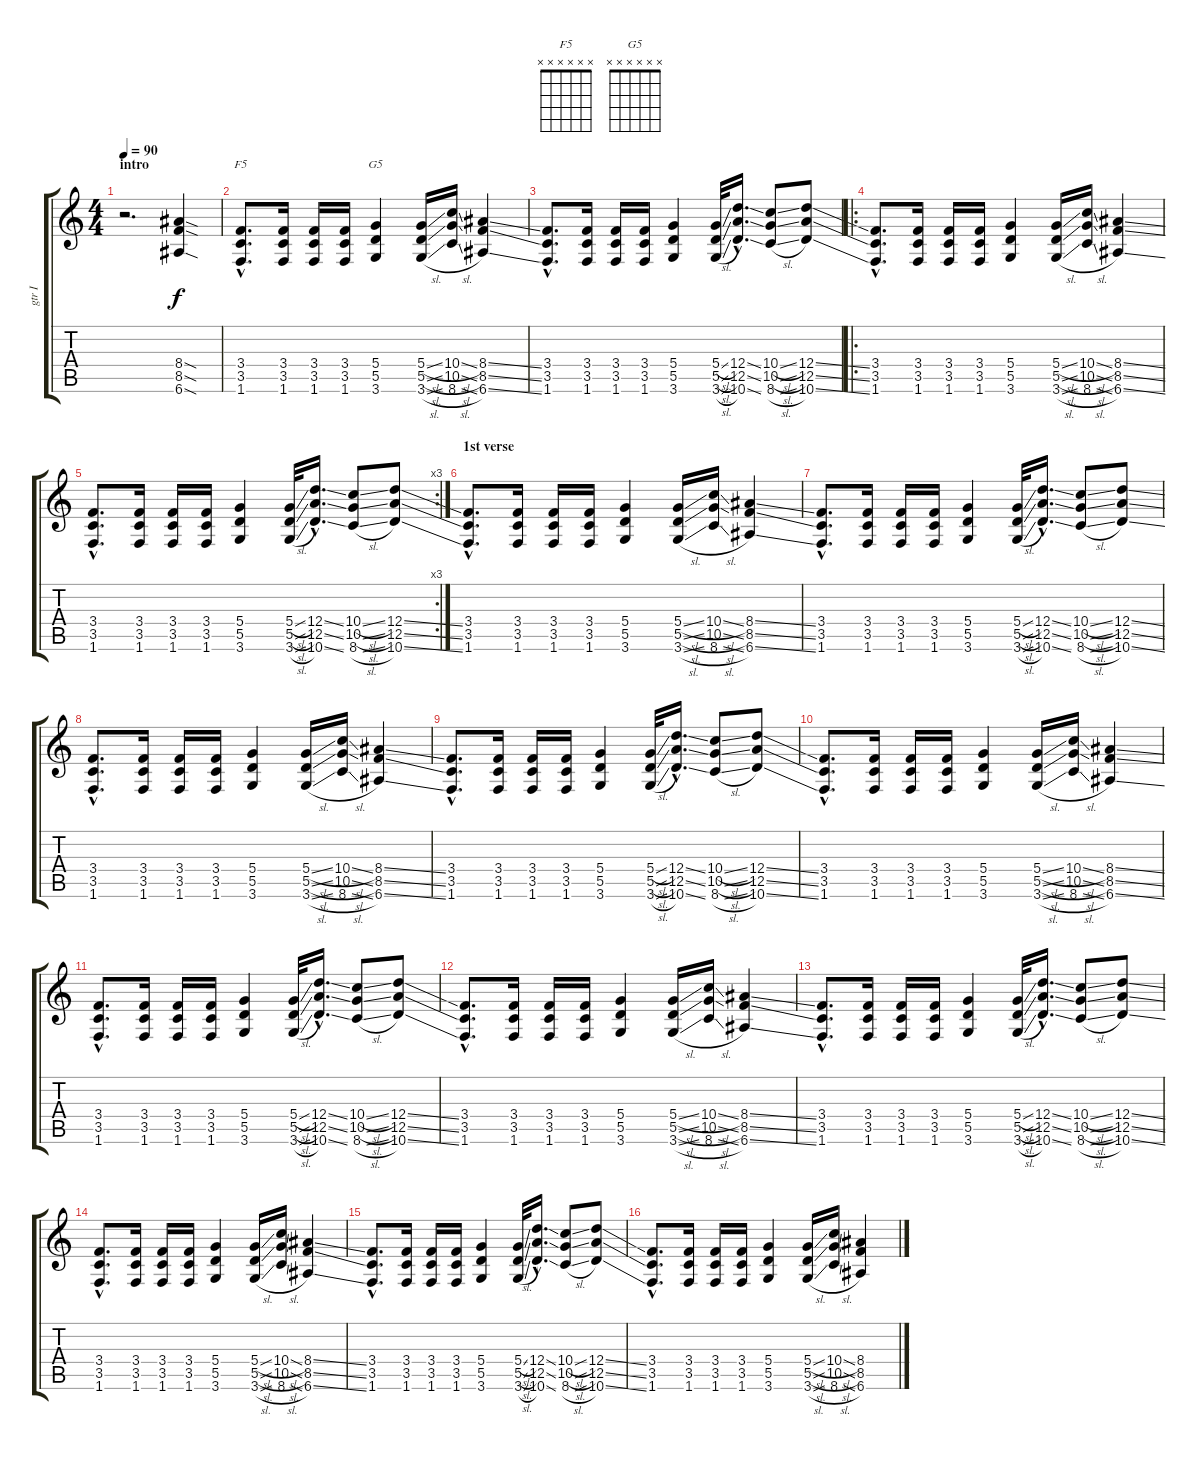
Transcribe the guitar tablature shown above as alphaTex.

\track ("gtr I" "gtr I") {instrument overdrivenguitar}
\staff {score tabs}
\tuning (E4 B3 G3 D3 A2 E2) {hide}
\chord ("F5" x x x x x x)
\chord ("G5" x x x x x x)
\ts (4 4)
\section ("" "intro")
\tempo 90
\clef g2
\ks c
r.2{d dy f instrument overdrivenguitar} (8.4{sod} 8.5{sod} 6.6{sod}).4 |
(3.4{hac} 3.5{hac} 1.6{hac}).8{d ch "F5"} (3.4 3.5 1.6).16 (3.4 3.5 1.6).16 (3.4 3.5 1.6).16 (5.4 5.5 3.6).4{ch "G5"} (5.4{sl} 5.5{sl} 3.6{sl}).16 (10.4{sl} 10.5{sl} 8.6{sl}).16 (8.4{ss} 8.5{ss} 6.6{ss}).4 |
(3.4{hac} 3.5{hac} 1.6{hac}).8{d} (3.4 3.5 1.6).16 (3.4 3.5 1.6).16 (3.4 3.5 1.6).16 (5.4 5.5 3.6).4 (5.4{sl} 5.5{sl} 3.6{sl}).32 (12.4{ss hac} 12.5{ss hac} 10.6{ss hac}).16{d} (10.4{sl} 10.5{sl} 8.6{sl}).8 (12.4{ss} 12.5{ss} 10.6{ss}).8 |
\ro
(3.4{hac} 3.5{hac} 1.6{hac}).8{d} (3.4 3.5 1.6).16 (3.4 3.5 1.6).16 (3.4 3.5 1.6).16 (5.4 5.5 3.6).4 (5.4{sl} 5.5{sl} 3.6{sl}).16 (10.4{sl} 10.5{sl} 8.6{sl}).16 (8.4{ss} 8.5{ss} 6.6{ss}).4 |
\rc 3
(3.4{hac} 3.5{hac} 1.6{hac}).8{d} (3.4 3.5 1.6).16 (3.4 3.5 1.6).16 (3.4 3.5 1.6).16 (5.4 5.5 3.6).4 (5.4{sl} 5.5{sl} 3.6{sl}).32 (12.4{ss hac} 12.5{ss hac} 10.6{ss hac}).16{d} (10.4{sl} 10.5{sl} 8.6{sl}).8 (12.4{ss} 12.5{ss} 10.6{ss}).8 |
\section ("" "1st verse")
(3.4{hac} 3.5{hac} 1.6{hac}).8{d} (3.4 3.5 1.6).16 (3.4 3.5 1.6).16 (3.4 3.5 1.6).16 (5.4 5.5 3.6).4 (5.4{sl} 5.5{sl} 3.6{sl}).16 (10.4{sl} 10.5{sl} 8.6{sl}).16 (8.4{ss} 8.5{ss} 6.6{ss}).4 |
(3.4{hac} 3.5{hac} 1.6{hac}).8{d} (3.4 3.5 1.6).16 (3.4 3.5 1.6).16 (3.4 3.5 1.6).16 (5.4 5.5 3.6).4 (5.4{sl} 5.5{sl} 3.6{sl}).32 (12.4{ss hac} 12.5{ss hac} 10.6{ss hac}).16{d} (10.4{sl} 10.5{sl} 8.6{sl}).8 (12.4{ss} 12.5{ss} 10.6{ss}).8 |
(3.4{hac} 3.5{hac} 1.6{hac}).8{d} (3.4 3.5 1.6).16 (3.4 3.5 1.6).16 (3.4 3.5 1.6).16 (5.4 5.5 3.6).4 (5.4{sl} 5.5{sl} 3.6{sl}).16 (10.4{sl} 10.5{sl} 8.6{sl}).16 (8.4{ss} 8.5{ss} 6.6{ss}).4 |
(3.4{hac} 3.5{hac} 1.6{hac}).8{d} (3.4 3.5 1.6).16 (3.4 3.5 1.6).16 (3.4 3.5 1.6).16 (5.4 5.5 3.6).4 (5.4{sl} 5.5{sl} 3.6{sl}).32 (12.4{ss hac} 12.5{ss hac} 10.6{ss hac}).16{d} (10.4{sl} 10.5{sl} 8.6{sl}).8 (12.4{ss} 12.5{ss} 10.6{ss}).8 |
(3.4{hac} 3.5{hac} 1.6{hac}).8{d} (3.4 3.5 1.6).16 (3.4 3.5 1.6).16 (3.4 3.5 1.6).16 (5.4 5.5 3.6).4 (5.4{sl} 5.5{sl} 3.6{sl}).16 (10.4{sl} 10.5{sl} 8.6{sl}).16 (8.4{ss} 8.5{ss} 6.6{ss}).4 |
(3.4{hac} 3.5{hac} 1.6{hac}).8{d} (3.4 3.5 1.6).16 (3.4 3.5 1.6).16 (3.4 3.5 1.6).16 (5.4 5.5 3.6).4 (5.4{sl} 5.5{sl} 3.6{sl}).32 (12.4{ss hac} 12.5{ss hac} 10.6{ss hac}).16{d} (10.4{sl} 10.5{sl} 8.6{sl}).8 (12.4{ss} 12.5{ss} 10.6{ss}).8 |
(3.4{hac} 3.5{hac} 1.6{hac}).8{d} (3.4 3.5 1.6).16 (3.4 3.5 1.6).16 (3.4 3.5 1.6).16 (5.4 5.5 3.6).4 (5.4{sl} 5.5{sl} 3.6{sl}).16 (10.4{sl} 10.5{sl} 8.6{sl}).16 (8.4{ss} 8.5{ss} 6.6{ss}).4 |
(3.4{hac} 3.5{hac} 1.6{hac}).8{d} (3.4 3.5 1.6).16 (3.4 3.5 1.6).16 (3.4 3.5 1.6).16 (5.4 5.5 3.6).4 (5.4{sl} 5.5{sl} 3.6{sl}).32 (12.4{ss hac} 12.5{ss hac} 10.6{ss hac}).16{d} (10.4{sl} 10.5{sl} 8.6{sl}).8 (12.4{ss} 12.5{ss} 10.6{ss}).8 |
(3.4{hac} 3.5{hac} 1.6{hac}).8{d} (3.4 3.5 1.6).16 (3.4 3.5 1.6).16 (3.4 3.5 1.6).16 (5.4 5.5 3.6).4 (5.4{sl} 5.5{sl} 3.6{sl}).16 (10.4{sl} 10.5{sl} 8.6{sl}).16 (8.4{ss} 8.5{ss} 6.6{ss}).4 |
(3.4{hac} 3.5{hac} 1.6{hac}).8{d} (3.4 3.5 1.6).16 (3.4 3.5 1.6).16 (3.4 3.5 1.6).16 (5.4 5.5 3.6).4 (5.4{sl} 5.5{sl} 3.6{sl}).32 (12.4{ss hac} 12.5{ss hac} 10.6{ss hac}).16{d} (10.4{sl} 10.5{sl} 8.6{sl}).8 (12.4{ss} 12.5{ss} 10.6{ss}).8 |
(3.4{hac} 3.5{hac} 1.6{hac}).8{d} (3.4 3.5 1.6).16 (3.4 3.5 1.6).16 (3.4 3.5 1.6).16 (5.4 5.5 3.6).4 (5.4{sl} 5.5{sl} 3.6{sl}).16 (10.4{sl} 10.5{sl} 8.6{sl}).16 (8.4{ss} 8.5{ss} 6.6{ss}).4
